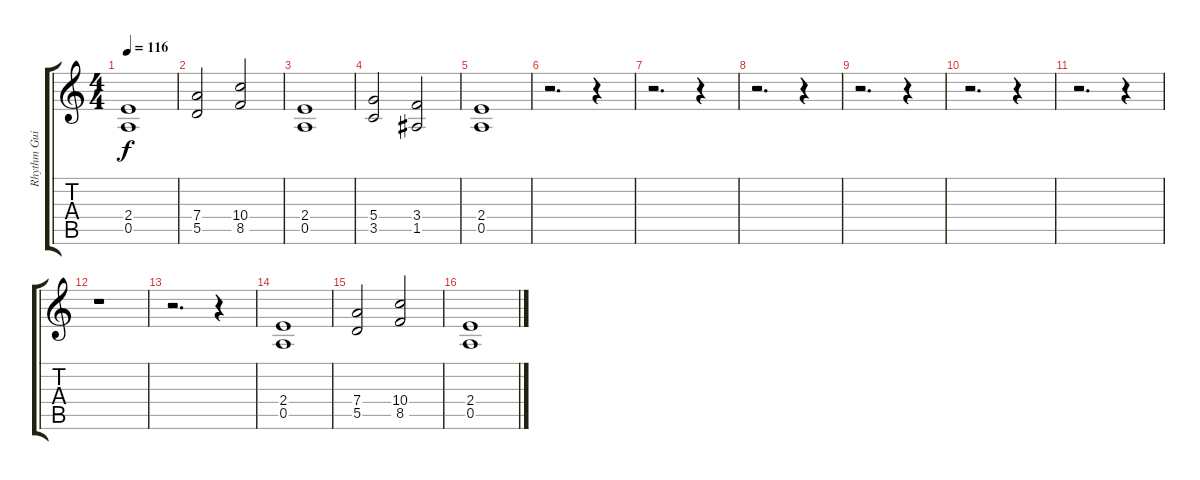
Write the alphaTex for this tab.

\track ("Rhythm Guitar" "Rhythm Gui") {instrument distortionguitar}
\staff {score tabs}
\tuning (E4 B3 G3 D3 A2 E2) {hide}
\ts (4 4)
\tempo 116
\clef g2
\ks c
(2.4 0.5).1{dy f} |
(7.4 5.5).2 (10.4 8.5).2 |
(2.4 0.5).1 |
(5.4 3.5).2 (3.4 1.5).2 |
(2.4 0.5).1 |
r.2{d} r.4 |
r.2{d} r.4 |
r.2{d} r.4 |
r.2{d} r.4 |
r.2{d} r.4 |
r.2{d} r.4 |
r.1 |
r.2{d} r.4 |
(2.4 0.5).1 |
(7.4 5.5).2 (10.4 8.5).2 |
(2.4 0.5).1
